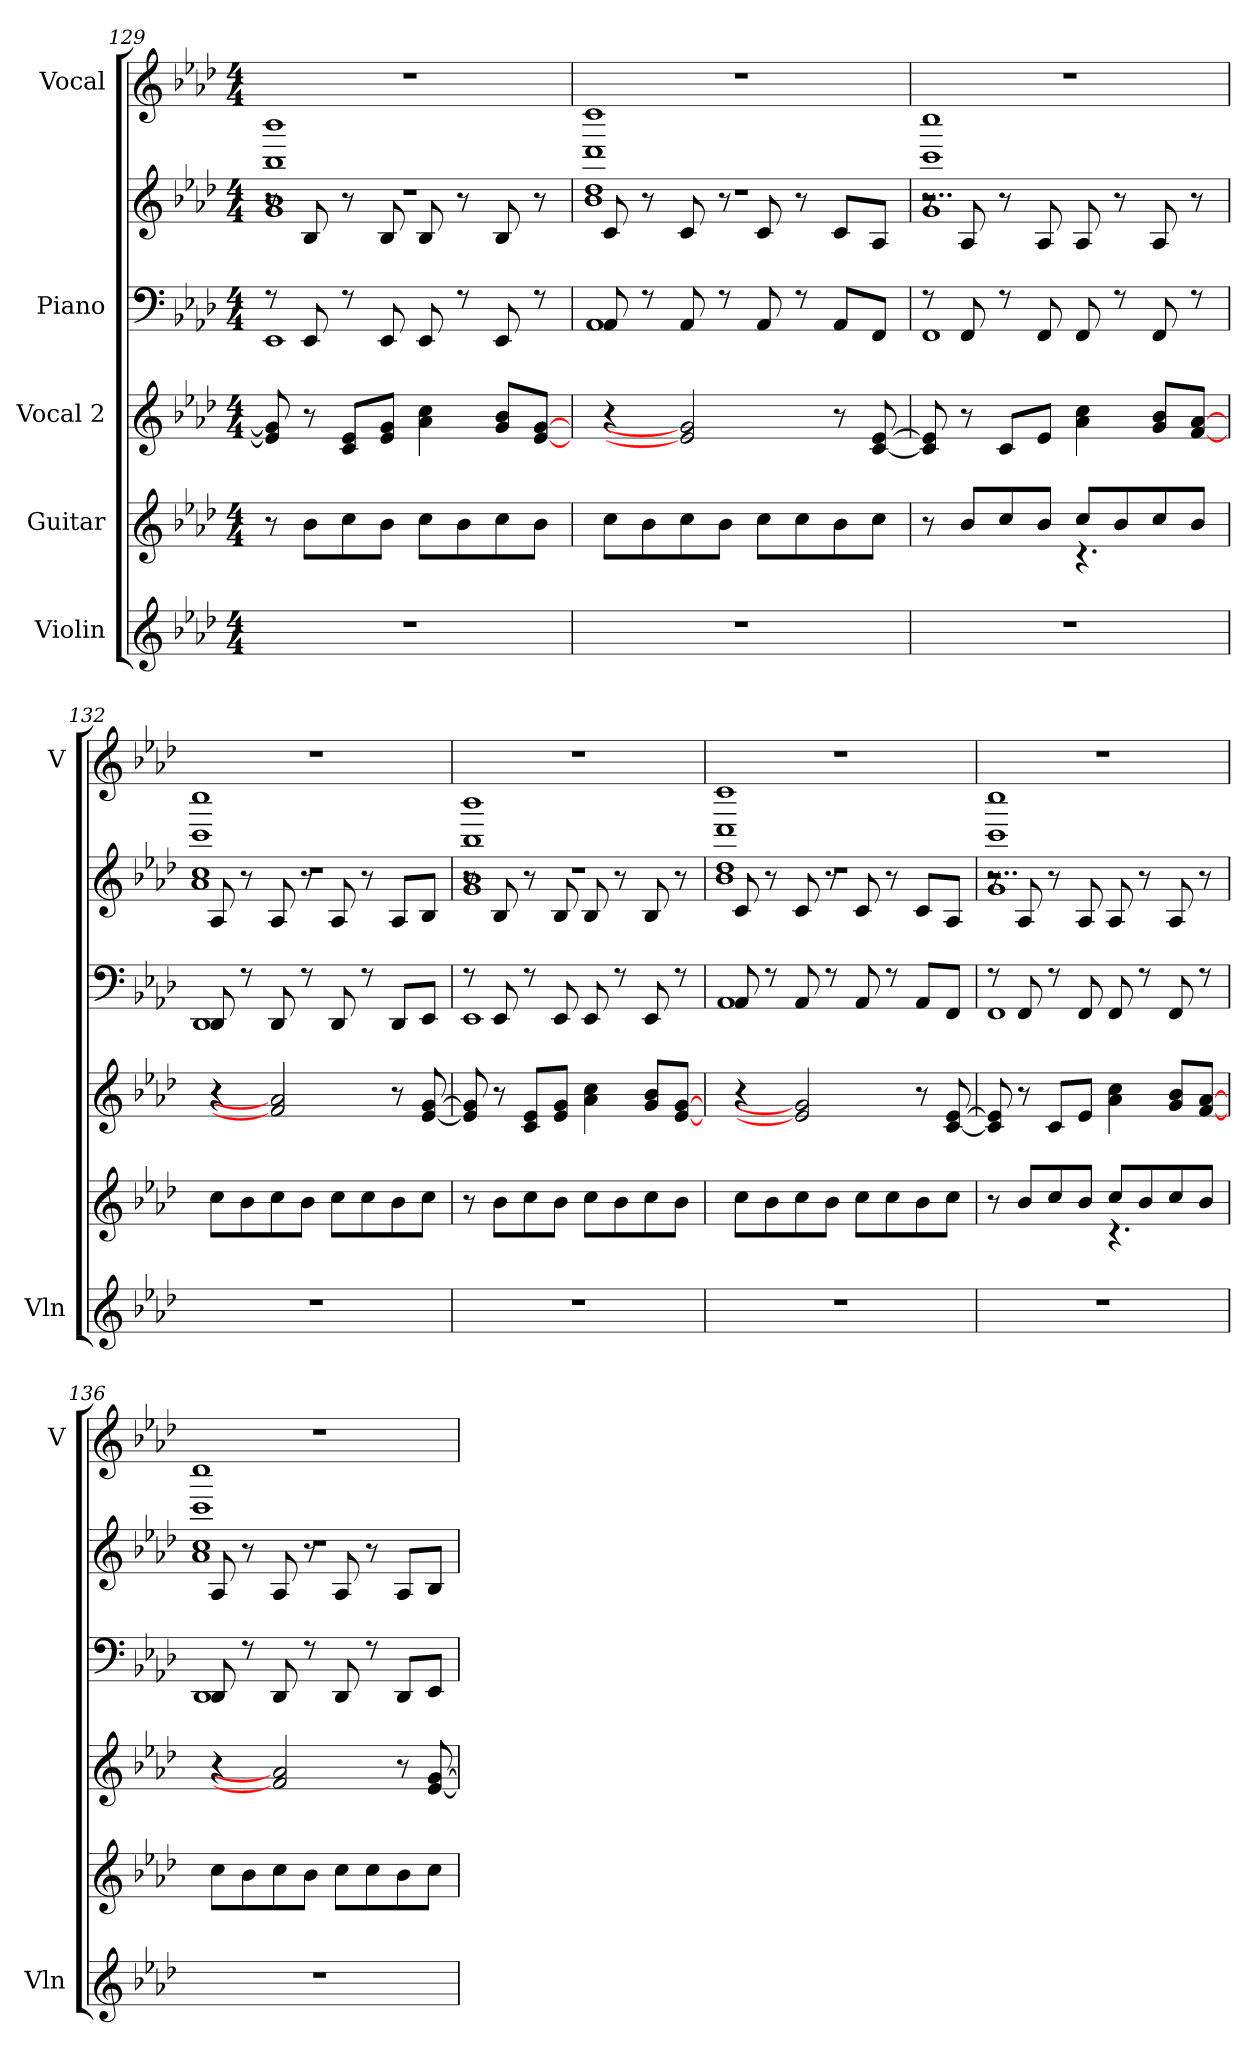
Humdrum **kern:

**kern	**kern	**kern	**kern	**kern	**kern
*part5	*part4	*part3	*part2	*part2	*part1
*staff6	*staff5	*staff4	*staff3	*staff2	*staff1
*I"Violin	*I"Guitar	*I"Vocal 2	*I"Piano	*	*I"Vocal
*I'Vln	*	*	*	*	*I'V
*clefG2	*clefG2	*clefG2	*clefF4	*clefG2	*clefG2
*k[b-e-a-d-]	*k[b-e-a-d-]	*k[b-e-a-d-]	*k[b-e-a-d-]	*k[b-e-a-d-]	*k[b-e-a-d-]
*M4/4	*M4/4	*M4/4	*M4/4	*M4/4	*M4/4
=129	=129	=129	=129	=129	=129
*	*	*	*^	*^	*
*	*	*	*	*	*	*^	*
*	*	*	*	*	*	*	*^	*
1r	8r	8e-/] 8g/]	8r	1EE-	8r	1g	1b- 1bb- 1bbb-	1r	1r
.	8b-\L	8r	8EE-/	.	8B-/	.	.	.	.
.	8cc\	8c/ 8e-/L	8r	.	8r	.	.	.	.
.	8b-\J	8e-/ 8g/J	8EE-/	.	8B-/	.	.	.	.
.	8cc\L	4a-\ 4cc\	8EE-/	.	8B-/	.	.	.	.
.	8b-\	.	8r	.	8r	.	.	.	.
.	8cc\	8g/ 8b-/L	8EE-/	.	8B-/	.	.	.	.
.	8b-\J	[8e-/ [8g/J	8r	.	8r	.	.	.	.
=130	=130	=130	=130	=130	=130	=130	=130	=130	=130
1r	8cc\L	4r	8AA-/	1AA-	8c/	1b-	1dd- 1ddd- 1dddd-	1r	1r
.	8b-\	.	8r	.	8r	.	.	.	.
.	8cc\	2e-/] 2g/]	8AA-/	.	8c/	.	.	.	.
.	8b-\J	.	8r	.	8r	.	.	.	.
.	8cc\L	.	8AA-/	.	8c/	.	.	.	.
.	8cc\	.	8r	.	8r	.	.	.	.
.	8b-\	8r	8AA-/L	.	8c/L	.	.	.	.
.	8cc\J	[8c/ [8e-/	8FF/J	.	8A-/J	.	.	.	.
=131	=131	=131	=131	=131	=131	=131	=131	=131	=131
*	*^	*	*	*	*	*	*	*	*
1r	8r	2ryy	8c/] 8e-/]	8r	1FF	8r	1g	1ccc 1cccc	2..r	1r
.	8b-/L	.	8r	8FF/	.	8A-/	.	.	.	.
.	8cc/	.	8c/L	8r	.	8r	.	.	.	.
.	8b-/J	.	8e-/J	8FF/	.	8A-/	.	.	.	.
.	8cc/L	4.r	4a-\ 4cc\	8FF/	.	8A-/	.	.	.	.
.	8b-/	.	.	8r	.	8r	.	.	.	.
.	8cc/	.	8g/ 8b-/L	8FF/	.	8A-/	.	.	.	.
.	8b-/J	8ryy	[8f/ [8a-/J	8r	.	8r	.	.	8ryy	.
*	*v	*v	*	*	*	*	*	*	*	*
!!LO:LB:g=z
=132	=132	=132	=132	=132	=132	=132	=132	=132	=132
1r	8cc\L	4r	8DD-/	1DD-	8A-/	1a-	1cc 1ccc 1cccc	1r	1r
.	8b-\	.	8r	.	8r	.	.	.	.
.	8cc\	2f/] 2a-/]	8DD-/	.	8A-/	.	.	.	.
.	8b-\J	.	8r	.	8r	.	.	.	.
.	8cc\L	.	8DD-/	.	8A-/	.	.	.	.
.	8cc\	.	8r	.	8r	.	.	.	.
.	8b-\	8r	8DD-/L	.	8A-/L	.	.	.	.
.	8cc\J	[8e-/ [8g/	8EE-/J	.	8B-/J	.	.	.	.
=133	=133	=133	=133	=133	=133	=133	=133	=133	=133
1r	8r	8e-/] 8g/]	8r	1EE-	8r	1g	1b- 1bb- 1bbb-	1r	1r
.	8b-\L	8r	8EE-/	.	8B-/	.	.	.	.
.	8cc\	8c/ 8e-/L	8r	.	8r	.	.	.	.
.	8b-\J	8e-/ 8g/J	8EE-/	.	8B-/	.	.	.	.
.	8cc\L	4a-\ 4cc\	8EE-/	.	8B-/	.	.	.	.
.	8b-\	.	8r	.	8r	.	.	.	.
.	8cc\	8g/ 8b-/L	8EE-/	.	8B-/	.	.	.	.
.	8b-\J	[8e-/ [8g/J	8r	.	8r	.	.	.	.
=134	=134	=134	=134	=134	=134	=134	=134	=134	=134
1r	8cc\L	4r	8AA-/	1AA-	8c/	1b-	1dd- 1ddd- 1dddd-	1r	1r
.	8b-\	.	8r	.	8r	.	.	.	.
.	8cc\	2e-/] 2g/]	8AA-/	.	8c/	.	.	.	.
.	8b-\J	.	8r	.	8r	.	.	.	.
.	8cc\L	.	8AA-/	.	8c/	.	.	.	.
.	8cc\	.	8r	.	8r	.	.	.	.
.	8b-\	8r	8AA-/L	.	8c/L	.	.	.	.
.	8cc\J	[8c/ [8e-/	8FF/J	.	8A-/J	.	.	.	.
=135	=135	=135	=135	=135	=135	=135	=135	=135	=135
*	*^	*	*	*	*	*	*	*	*
1r	8r	2ryy	8c/] 8e-/]	8r	1FF	8r	1g	1ccc 1cccc	2..r	1r
.	8b-/L	.	8r	8FF/	.	8A-/	.	.	.	.
.	8cc/	.	8c/L	8r	.	8r	.	.	.	.
.	8b-/J	.	8e-/J	8FF/	.	8A-/	.	.	.	.
.	8cc/L	4.r	4a-\ 4cc\	8FF/	.	8A-/	.	.	.	.
.	8b-/	.	.	8r	.	8r	.	.	.	.
.	8cc/	.	8g/ 8b-/L	8FF/	.	8A-/	.	.	.	.
.	8b-/J	8ryy	[8f/ [8a-/J	8r	.	8r	.	.	8ryy	.
*	*v	*v	*	*	*	*	*	*	*	*
!!LO:PB:g=z
=136	=136	=136	=136	=136	=136	=136	=136	=136	=136
1r	8cc\L	4r	8DD-/	1DD-	8A-/	1a-	1cc 1ccc 1cccc	1r	1r
.	8b-\	.	8r	.	8r	.	.	.	.
.	8cc\	2f/] 2a-/]	8DD-/	.	8A-/	.	.	.	.
.	8b-\J	.	8r	.	8r	.	.	.	.
.	8cc\L	.	8DD-/	.	8A-/	.	.	.	.
.	8cc\	.	8r	.	8r	.	.	.	.
.	8b-\	8r	8DD-/L	.	8A-/L	.	.	.	.
.	8cc\J	[8e-/ [8g/	8EE-/J	.	8B-/J	.	.	.	.
*	*	*	*v	*v	*	*	*	*	*
*	*	*	*	*v	*v	*v	*v	*
=	=	=	=	=	=
*-	*-	*-	*-	*-	*-
